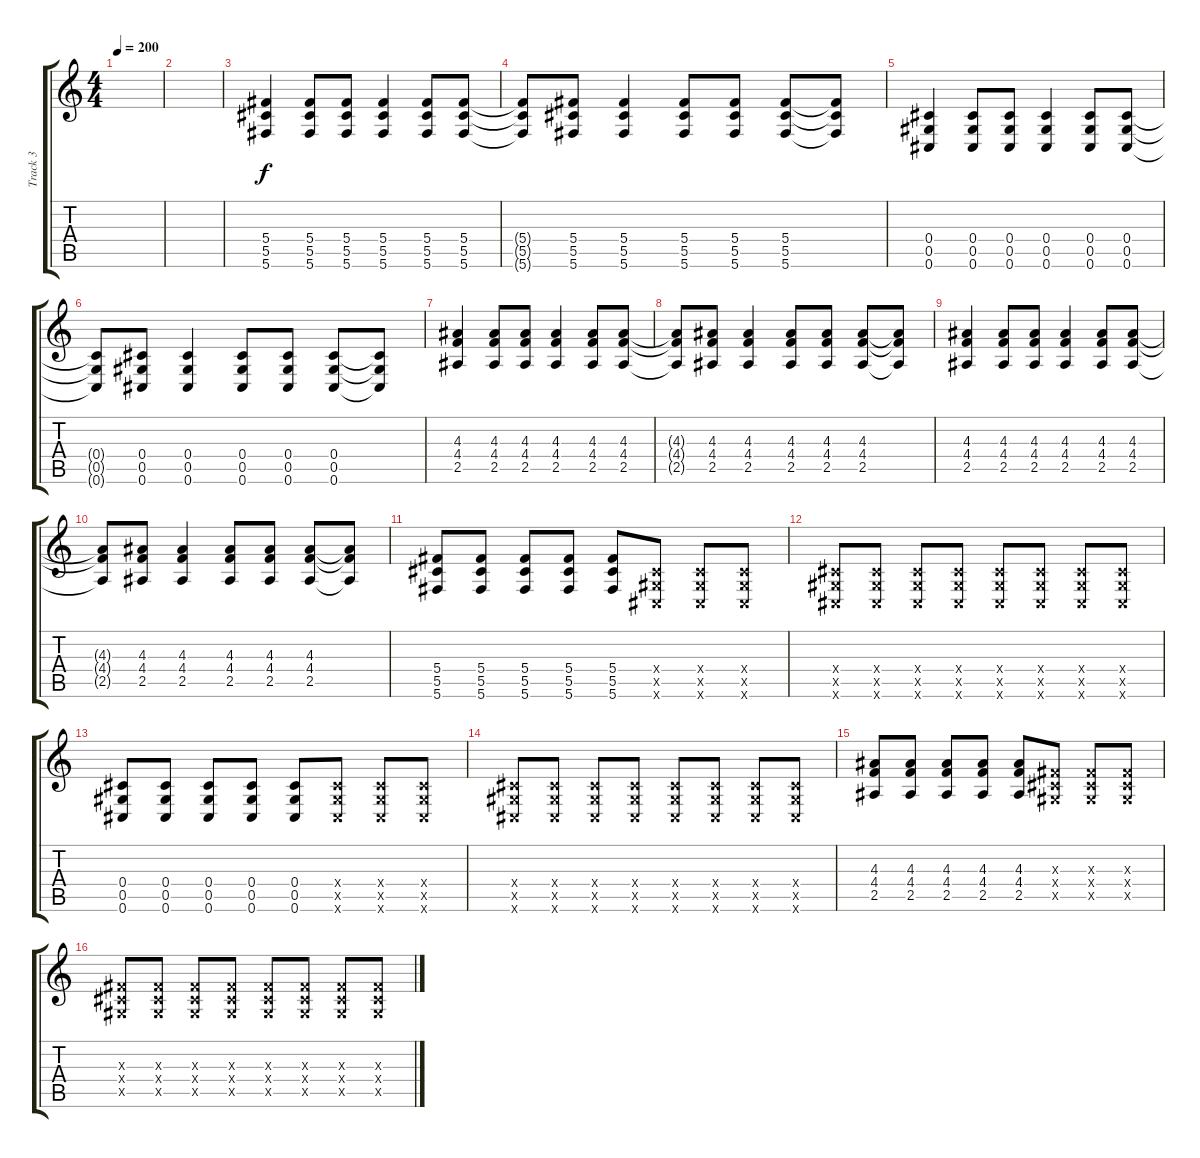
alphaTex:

\track ("Track 3" "Track 3") {instrument distortionguitar}
\staff {score tabs}
\tuning (Eb4 Bb3 Gb3 Db3 Ab2 Db2) {hide}
\ts (4 4)
\tempo 200
\clef g2
\ks c
|
|
(5.4 5.5 5.6).4 (5.4 5.5 5.6).8 (5.4 5.5 5.6).8 (5.4 5.5 5.6).4 (5.4 5.5 5.6).8 (5.4 5.5 5.6).8 |
(5.4{t} 5.5{t} 5.6{t}).8 (5.4 5.5 5.6).8 (5.4 5.5 5.6).4 (5.4 5.5 5.6).8 (5.4 5.5 5.6).8 (5.4 5.5 5.6).8 (5.4{t} 5.5{t} 5.6{t}).8 |
(0.4 0.5 0.6).4 (0.4 0.5 0.6).8 (0.4 0.5 0.6).8 (0.4 0.5 0.6).4 (0.4 0.5 0.6).8 (0.4 0.5 0.6).8 |
(0.4{t} 0.5{t} 0.6{t}).8 (0.4 0.5 0.6).8 (0.4 0.5 0.6).4 (0.4 0.5 0.6).8 (0.4 0.5 0.6).8 (0.4 0.5 0.6).8 (0.4{t} 0.5{t} 0.6{t}).8 |
(4.3 4.4 2.5).4 (4.3 4.4 2.5).8 (4.3 4.4 2.5).8 (4.3 4.4 2.5).4 (4.3 4.4 2.5).8 (4.3 4.4 2.5).8 |
(4.3{t} 4.4{t} 2.5{t}).8 (4.3 4.4 2.5).8 (4.3 4.4 2.5).4 (4.3 4.4 2.5).8 (4.3 4.4 2.5).8 (4.3 4.4 2.5).8 (4.3{t} 4.4{t} 2.5{t}).8 |
(4.3 4.4 2.5).4 (4.3 4.4 2.5).8 (4.3 4.4 2.5).8 (4.3 4.4 2.5).4 (4.3 4.4 2.5).8 (4.3 4.4 2.5).8 |
(4.3{t} 4.4{t} 2.5{t}).8 (4.3 4.4 2.5).8 (4.3 4.4 2.5).4 (4.3 4.4 2.5).8 (4.3 4.4 2.5).8 (4.3 4.4 2.5).8 (4.3{t} 4.4{t} 2.5{t}).8 |
(5.4 5.5 5.6).8 (5.4 5.5 5.6).8 (5.4 5.5 5.6).8 (5.4 5.5 5.6).8 (5.4 5.5 5.6).8 (0.4{x} 0.5{x} 0.6{x}).8 (0.4{x} 0.5{x} 0.6{x}).8 (0.4{x} 0.5{x} 0.6{x}).8 |
(0.4{x} 0.5{x} 0.6{x}).8 (0.4{x} 0.5{x} 0.6{x}).8 (0.4{x} 0.5{x} 0.6{x}).8 (0.4{x} 0.5{x} 0.6{x}).8 (0.4{x} 0.5{x} 0.6{x}).8 (0.4{x} 0.5{x} 0.6{x}).8 (0.4{x} 0.5{x} 0.6{x}).8 (0.4{x} 0.5{x} 0.6{x}).8 |
(0.4 0.5 0.6).8 (0.4 0.5 0.6).8 (0.4 0.5 0.6).8 (0.4 0.5 0.6).8 (0.4 0.5 0.6).8 (0.4{x} 0.5{x} 0.6{x}).8 (0.4{x} 0.5{x} 0.6{x}).8 (0.4{x} 0.5{x} 0.6{x}).8 |
(0.4{x} 0.5{x} 0.6{x}).8 (0.4{x} 0.5{x} 0.6{x}).8 (0.4{x} 0.5{x} 0.6{x}).8 (0.4{x} 0.5{x} 0.6{x}).8 (0.4{x} 0.5{x} 0.6{x}).8 (0.4{x} 0.5{x} 0.6{x}).8 (0.4{x} 0.5{x} 0.6{x}).8 (0.4{x} 0.5{x} 0.6{x}).8 |
(4.3 4.4 2.5).8 (4.3 4.4 2.5).8 (4.3 4.4 2.5).8 (4.3 4.4 2.5).8 (4.3 4.4 2.5).8 (0.3{x} 0.4{x} 0.5{x}).8 (0.3{x} 0.4{x} 0.5{x}).8 (0.3{x} 0.4{x} 0.5{x}).8 |
(0.3{x} 0.4{x} 0.5{x}).8 (0.3{x} 0.4{x} 0.5{x}).8 (0.3{x} 0.4{x} 0.5{x}).8 (0.3{x} 0.4{x} 0.5{x}).8 (0.3{x} 0.4{x} 0.5{x}).8 (0.3{x} 0.4{x} 0.5{x}).8 (0.3{x} 0.4{x} 0.5{x}).8 (0.3{x} 0.4{x} 0.5{x}).8
